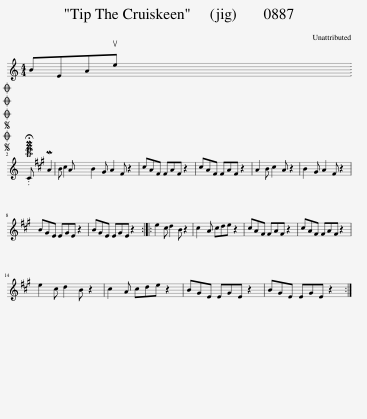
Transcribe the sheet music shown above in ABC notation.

X:1
L:1/8
M:4/4
I:linebreak $
K:C
V:1 treble
V:1
 BEAue x2002 |$SOSOOO .!fermata!PMTC MA2 B ^c2 A | B2 ^G A2 ^F z2 | ^cA^F FAF z2 | ^cA^F FAF z2 | %5
 A2 B ^c2 A z2 | B2 ^G A2 ^F z2 |$ B^GE EGE z2 | B^GE EGE z2 :: e2 ^c d2 B z2 | %10
 ^c2 A cde z2 | ^cA^F FAF z2 | ^cA^F FAF z2 |$ e2 ^c d2 B z2 | ^c2 A cde z2 | %15
 B^GE EGE z2 | B^GE EGE z2 :| %17
